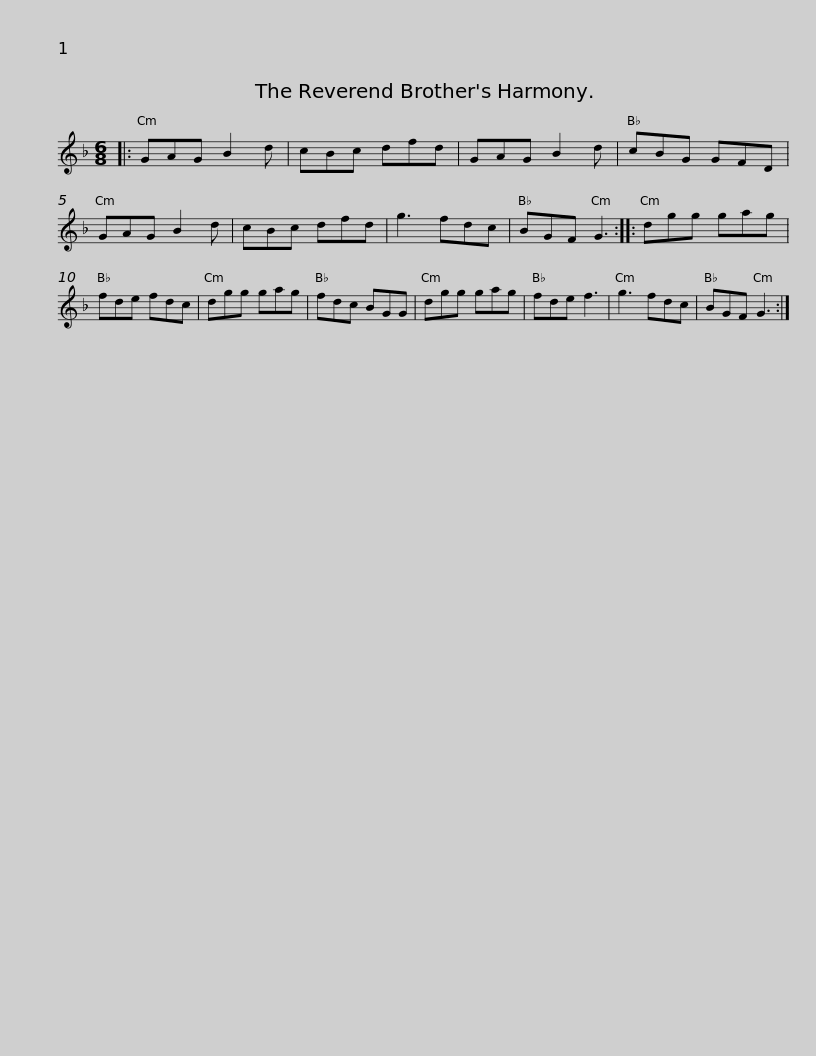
X:1
L:1/8
M:6/8
I:linebreak $
K:F
V:1 treble
V:1
|: GAG B2 d | cBc dfd | GAG B2 d | cBG GFD | GAG B2 d | %5
 cBc dfd | g3 fdc | BGF G3 ::$ dgg gag | fde fdc | %10
 dgg gag | fdc BGG | dgg gag | fde f3 | g3 fdc |$ %15
 BGF G3 :| %16
